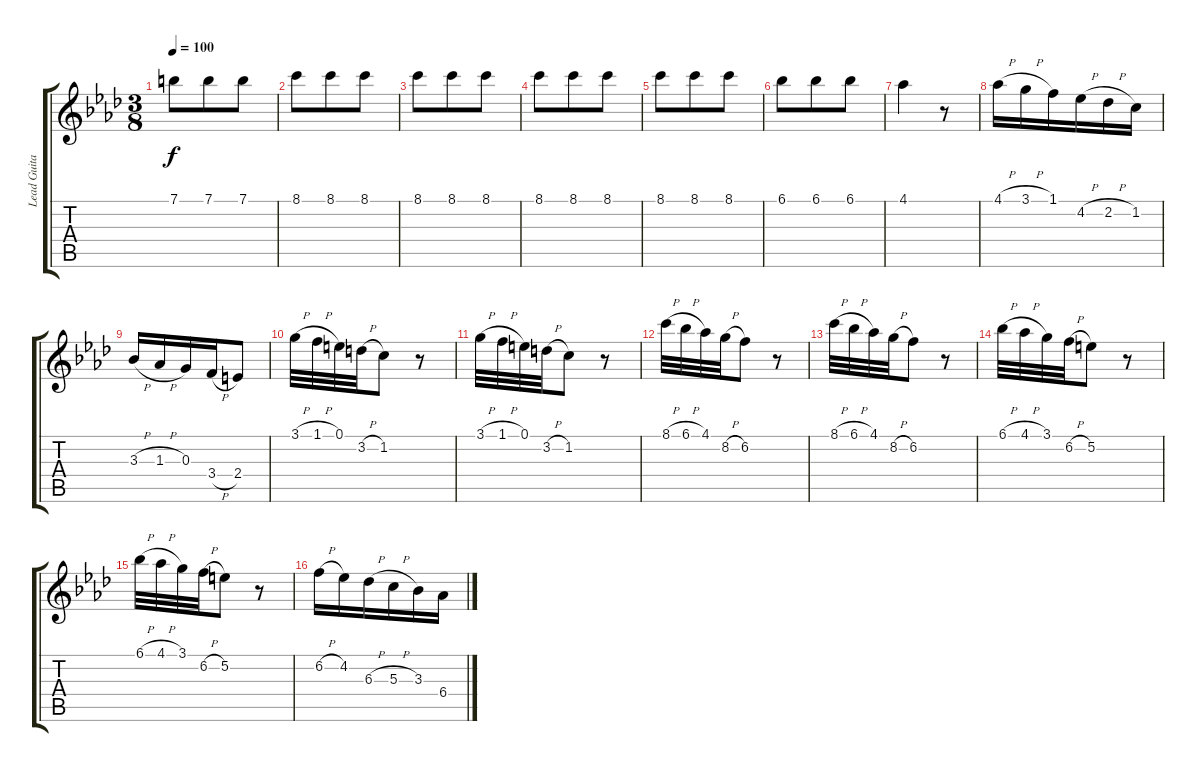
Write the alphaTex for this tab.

\track ("Lead Guitar" "Lead Guita") {instrument overdrivenguitar}
\staff {score tabs}
\tuning (E4 B3 G3 D3 A2 E2) {hide}
\ts (3 8)
\tempo 100
\clef g2
\ks ab
7.1.8{dy f} 7.1.8 7.1.8 |
8.1.8 8.1.8 8.1.8 |
8.1.8 8.1.8 8.1.8 |
8.1.8 8.1.8 8.1.8 |
8.1.8 8.1.8 8.1.8 |
6.1.8 6.1.8 6.1.8 |
4.1.4 r.8 |
4.1{h}.16 3.1{h}.16 1.1.16 4.2{h}.16 2.2{h}.16 1.2.16 |
3.3{h}.16 1.3{h}.16 0.3.16 3.4{h}.16 2.4.8 |
3.1{h}.32 1.1{h}.32 0.1.32 3.2{h}.32 1.2.8 r.8 |
3.1{h}.32 1.1{h}.32 0.1.32 3.2{h}.32 1.2.8 r.8 |
8.1{h}.32 6.1{h}.32 4.1.32 8.2{h}.32 6.2.8 r.8 |
8.1{h}.32 6.1{h}.32 4.1.32 8.2{h}.32 6.2.8 r.8 |
6.1{h}.32 4.1{h}.32 3.1.32 6.2{h}.32 5.2.8 r.8 |
6.1{h}.32 4.1{h}.32 3.1.32 6.2{h}.32 5.2.8 r.8 |
6.2{h}.16 4.2.16 6.3{h}.16 5.3{h}.16 3.3.16 6.4{h}.16
